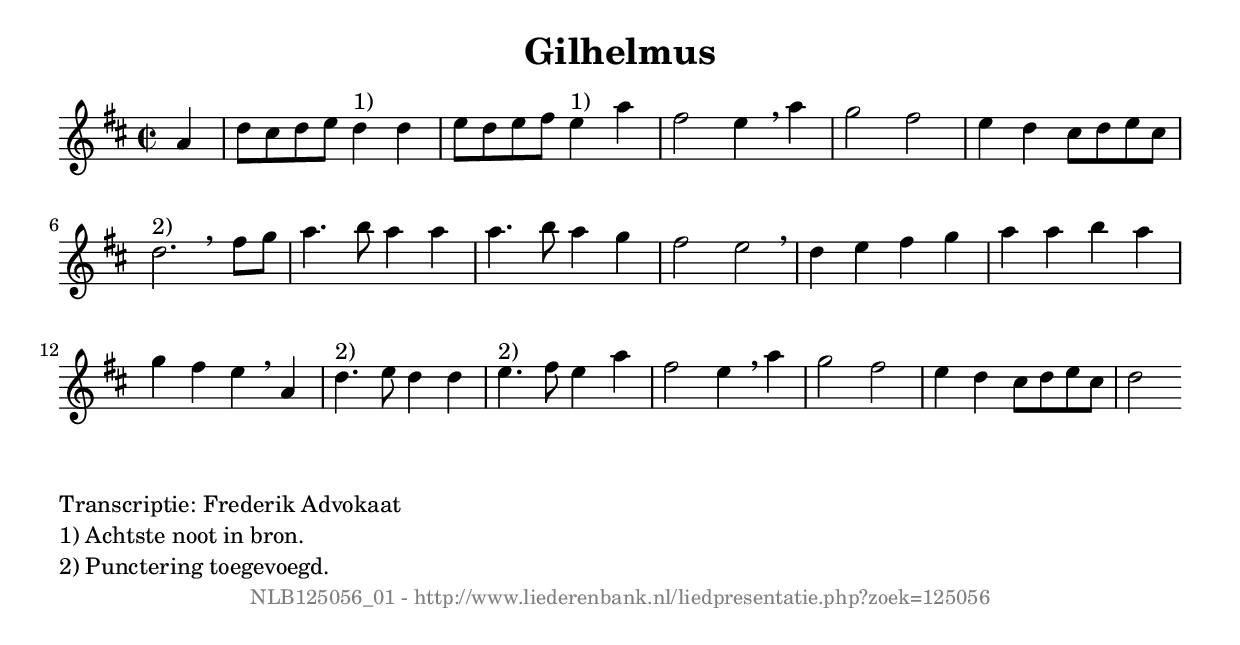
%
% produced by wce2krn 1.64 (7 June 2014)
%
\version"2.16"
#(append! paper-alist '(("long" . (cons (* 210 mm) (* 2000 mm)))))
#(set-default-paper-size "long")
sb = {\breathe}
mBreak = {\breathe }
bBreak = {\breathe }
x = {\once\override NoteHead #'style = #'cross }
gl=\glissando
itime={\override Staff.TimeSignature #'stencil = ##f }
ficta = {\once\set suggestAccidentals = ##t}
fine = {\once\override Score.RehearsalMark #'self-alignment-X = #1 \mark \markup {\italic{Fine}}}
dc = {\once\override Score.RehearsalMark #'self-alignment-X = #1 \mark \markup {\italic{D.C.}}}
dcf = {\once\override Score.RehearsalMark #'self-alignment-X = #1 \mark \markup {\italic{D.C. al Fine}}}
dcc = {\once\override Score.RehearsalMark #'self-alignment-X = #1 \mark \markup {\italic{D.C. al Coda}}}
ds = {\once\override Score.RehearsalMark #'self-alignment-X = #1 \mark \markup {\italic{D.S.}}}
dsf = {\once\override Score.RehearsalMark #'self-alignment-X = #1 \mark \markup {\italic{D.S. al Fine}}}
dsc = {\once\override Score.RehearsalMark #'self-alignment-X = #1 \mark \markup {\italic{D.S. al Coda}}}
pv = {\set Score.repeatCommands = #'((volta "1"))}
sv = {\set Score.repeatCommands = #'((volta "2"))}
tv = {\set Score.repeatCommands = #'((volta "3"))}
qv = {\set Score.repeatCommands = #'((volta "4"))}
xv = {\set Score.repeatCommands = #'((volta #f))}
\header{ tagline = ""
title = "Gilhelmus"
}
\score {{
\key d \major
\relative g'
{
\set melismaBusyProperties = #'()
\partial 32*8
\time 2/2
\tempo 4=120
\override Score.MetronomeMark #'transparent = ##t
\override Score.RehearsalMark #'break-visibility = #(vector #t #t #f)
a4 | d8 cis d e d4^"1)" d e8 d e fis e4^"1)" a4 fis2 e4 \sb a g2 fis e4 d cis8 d e cis d2.^"2)" \bar ":|:" \bBreak
fis8 g | a4. b8 a4 a a4. b8 a4 g fis2 e \sb d4 e fis g a a b a g fis e \mBreak
a,4 | d4.^"2)" e8 d4 d e4.^"2)" fis8 e4 a fis2 e4 \sb a g2 fis e4 d cis8 d e cis d2 \bar ":|"
 }}
 \midi { }
 \layout {
            indent = 0.0\cm
}
}
\markup { \wordwrap-string #" 
Transcriptie: Frederik Advokaat

1) Achtste noot in bron.

2) Punctering toegevoegd.
"}
\markup { \vspace #0 } \markup { \with-color #grey \fill-line { \center-column { \smaller "NLB125056_01 - http://www.liederenbank.nl/liedpresentatie.php?zoek=125056" } } }
